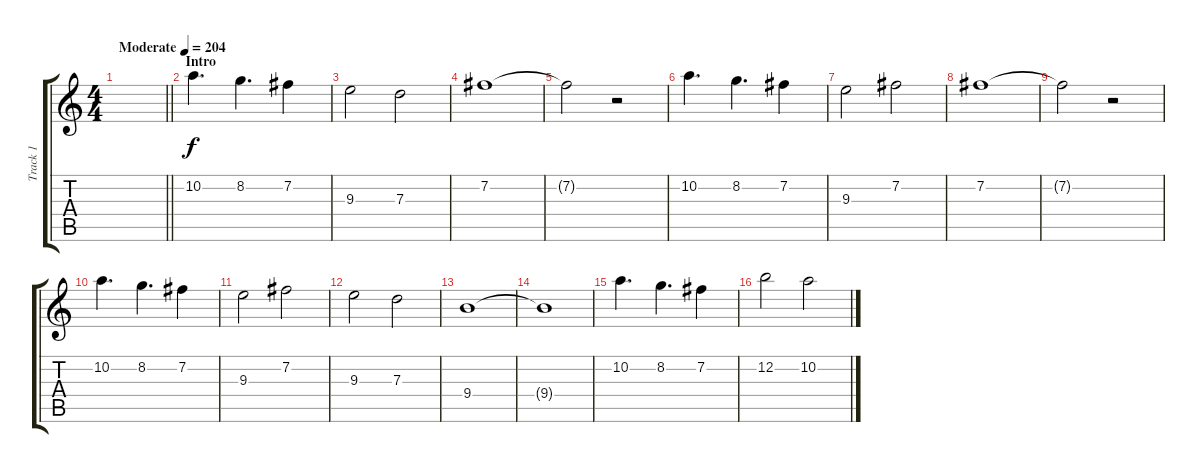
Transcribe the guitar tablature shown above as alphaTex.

\track ("Track 1" "Track 1") {instrument overdrivenguitar}
\staff {score tabs}
\tuning (E4 B3 G3 D3 A2 E2) {hide}
\ts (4 4)
\tempo (204 "Moderate")
\clef g2
\barLineRight lightlight
\ks c
|
\section ("" "Intro")
10.2.4{d} 8.2.4{d} 7.2.4 |
9.3.2 7.3.2 |
7.2.1 |
7.2{t}.2 r.2 |
10.2.4{d} 8.2.4{d} 7.2.4 |
9.3.2 7.2.2 |
7.2.1 |
7.2{t}.2 r.2 |
10.2.4{d} 8.2.4{d} 7.2.4 |
9.3.2 7.2.2 |
9.3.2 7.3.2 |
9.4.1 |
9.4{t}.1 |
10.2.4{d} 8.2.4{d} 7.2.4 |
12.2.2 10.2.2
